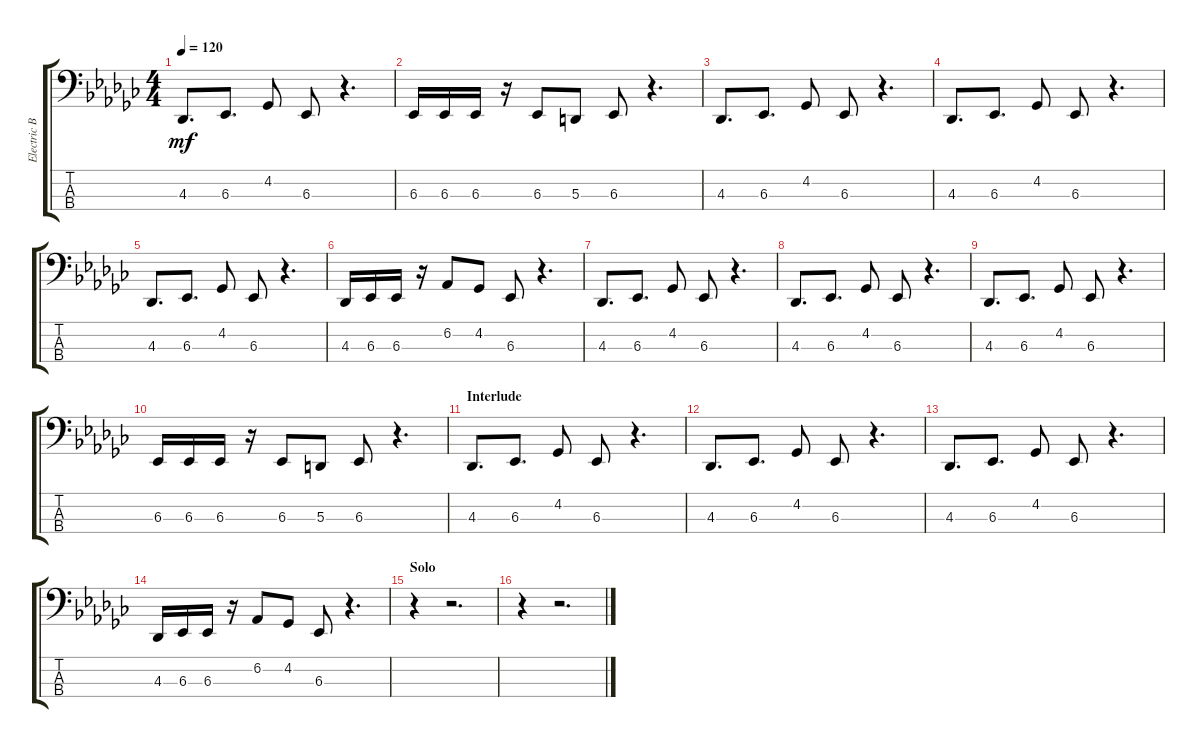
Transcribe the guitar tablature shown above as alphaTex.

\track ("Electric Bass" "Electric B") {instrument celesta}
\staff {score tabs}
\tuning (G2 D2 A1 E1) {hide}
\ts (4 4)
\tempo 120
\clef f4
\ks ebminor
4.3.8{d dy mf} 6.3.8{d} 4.2.8 6.3.8 r.4{d} |
6.3.16 6.3.16 6.3.16 r.16 6.3.8 5.3.8 6.3.8 r.4{d} |
4.3.8{d} 6.3.8{d} 4.2.8 6.3.8 r.4{d} |
4.3.8{d} 6.3.8{d} 4.2.8 6.3.8 r.4{d} |
4.3.8{d} 6.3.8{d} 4.2.8 6.3.8 r.4{d} |
4.3.16 6.3.16 6.3.16 r.16 6.2.8 4.2.8 6.3.8 r.4{d} |
4.3.8{d} 6.3.8{d} 4.2.8 6.3.8 r.4{d} |
4.3.8{d} 6.3.8{d} 4.2.8 6.3.8 r.4{d} |
4.3.8{d} 6.3.8{d} 4.2.8 6.3.8 r.4{d} |
6.3.16 6.3.16 6.3.16 r.16 6.3.8 5.3.8 6.3.8 r.4{d} |
\section ("" "Interlude")
4.3.8{d} 6.3.8{d} 4.2.8 6.3.8 r.4{d} |
4.3.8{d} 6.3.8{d} 4.2.8 6.3.8 r.4{d} |
4.3.8{d} 6.3.8{d} 4.2.8 6.3.8 r.4{d} |
4.3.16 6.3.16 6.3.16 r.16 6.2.8 4.2.8 6.3.8 r.4{d} |
\section ("" "Solo")
r.4 r.2{d} |
r.4 r.2{d}
